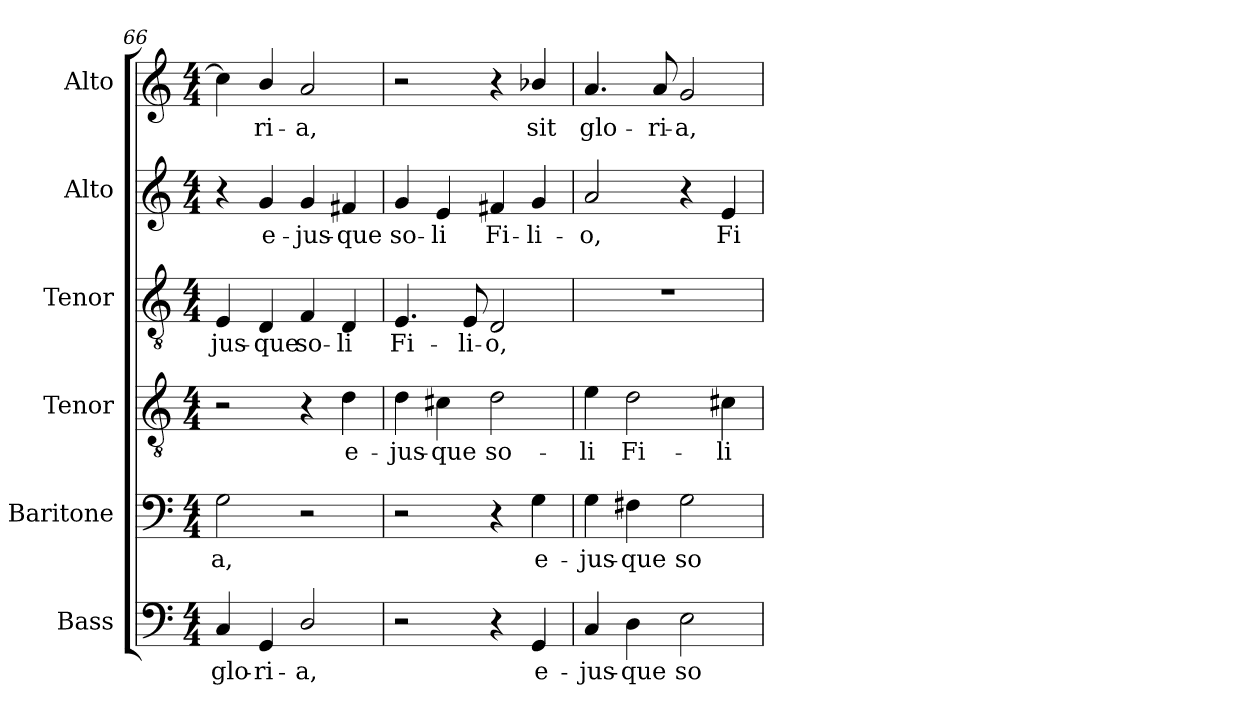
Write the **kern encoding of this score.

**kern	**text	**kern	**text	**kern	**text	**kern	**text	**kern	**text	**kern	**text
*part6	*part6	*part5	*part5	*part4	*part4	*part3	*part3	*part2	*part2	*part1	*part1
*staff6	*staff6	*staff5	*staff5	*staff4	*staff4	*staff3	*staff3	*staff2	*staff2	*staff1	*staff1
*I"Bass	*	*I"Baritone	*	*I"Tenor	*	*I"Tenor	*	*I"Alto	*	*I"Alto	*
*I'B.	*	*I'Bar.	*	*I'T.	*	*I'T.	*	*I'A.	*	*	*
*clefF4	*	*clefF4	*	*clefGv2	*	*clefGv2	*	*clefG2	*	*clefG2	*
*	*	*	*	*ITrd7c12	*	*ITrd7c12	*	*	*	*	*
*k[]	*	*k[]	*	*k[]	*	*k[]	*	*k[]	*	*k[]	*
*C:	*	*C:	*	*C:	*	*C:	*	*C:	*	*C:	*
*M4/4	*	*M4/4	*	*M4/4	*	*M4/4	*	*M4/4	*	*M4/4	*
=66	=66	=66	=66	=66	=66	=66	=66	=66	=66	=66	=66
!	!LO:LY:b:color=#000000	!	!	!	!	!	!	!	!	!	!
!	!	!	!LO:LY:b:color=#000000	!	!	!	!	!	!	!	!
!	!	!	!	!	!	!	!LO:LY:b:color=#000000	!	!	!	!
4Ci/	glo-	2Gi\	-a,	2r	.	4EEi/	-jus-	4r	.	4cci\]	.
!	!LO:LY:b:color=#000000	!	!	!	!	!	!	!	!	!	!
!	!	!	!	!	!	!	!LO:LY:b:color=#000000	!	!	!	!
!	!	!	!	!	!	!	!	!	!LO:LY:b:color=#000000	!	!
!	!	!	!	!	!	!	!	!	!	!	!LO:LY:b:color=#000000
4GGi/	-ri-	.	.	.	.	4DDi/	-que	4gi/	e-	4bi/	-ri-
!	!LO:LY:b:color=#000000	!	!	!	!	!	!	!	!	!	!
!	!	!	!	!	!	!	!LO:LY:b:color=#000000	!	!	!	!
!	!	!	!	!	!	!	!	!	!LO:LY:b:color=#000000	!	!
!	!	!	!	!	!	!	!	!	!	!	!LO:LY:b:color=#000000
2Di/	-a,	2r	.	4r	.	4FFi/	so-	4gi/	-jus-	2ai/	-a,
!	!	!	!	!	!LO:LY:b:color=#000000	!	!	!	!	!	!
!	!	!	!	!	!	!	!LO:LY:b:color=#000000	!	!	!	!
!	!	!	!	!	!	!	!	!	!LO:LY:b:color=#000000	!	!
.	.	.	.	4Di\	e-	4DDi/	-li	4f#Xi/	-que	.	.
=67	=67	=67	=67	=67	=67	=67	=67	=67	=67	=67	=67
!	!	!	!	!	!LO:LY:b:color=#000000	!	!	!	!	!	!
!	!	!	!	!	!	!	!LO:LY:b:color=#000000	!	!	!	!
!	!	!	!	!	!	!	!	!	!LO:LY:b:color=#000000	!	!
2r	.	2r	.	4Di\	-jus-	4.EEi/	Fi-	4gi/	so-	2r	.
!	!	!	!	!	!LO:LY:b:color=#000000	!	!	!	!	!	!
!	!	!	!	!	!	!	!	!	!LO:LY:b:color=#000000	!	!
.	.	.	.	4C#Xi\	-que	.	.	4ei/	-li	.	.
!	!	!	!	!	!	!	!LO:LY:b:color=#000000	!	!	!	!
.	.	.	.	.	.	8EEi/	-li-	.	.	.	.
!	!	!	!	!	!LO:LY:b:color=#000000	!	!	!	!	!	!
!	!	!	!	!	!	!	!LO:LY:b:color=#000000	!	!	!	!
!	!	!	!	!	!	!	!	!	!LO:LY:b:color=#000000	!	!
4r	.	4r	.	2Di\	so-	2DDi/	-o,	4f#Xi/	Fi-	4r	.
!	!LO:LY:b:color=#000000	!	!	!	!	!	!	!	!	!	!
!	!	!	!LO:LY:b:color=#000000	!	!	!	!	!	!	!	!
!	!	!	!	!	!	!	!	!	!LO:LY:b:color=#000000	!	!
!	!	!	!	!	!	!	!	!	!	!	!LO:LY:b:color=#000000
4GGi/	e-	4Gi\	e-	.	.	.	.	4gi/	-li-	4b-Xi/	sit
=68	=68	=68	=68	=68	=68	=68	=68	=68	=68	=68	=68
!	!LO:LY:b:color=#000000	!	!	!	!	!	!	!	!	!	!
!	!	!	!LO:LY:b:color=#000000	!	!	!	!	!	!	!	!
!	!	!	!	!	!LO:LY:b:color=#000000	!	!	!	!	!	!
!	!	!	!	!	!	!	!	!	!LO:LY:b:color=#000000	!	!
!	!	!	!	!	!	!	!	!	!	!	!LO:LY:b:color=#000000
4Ci/	-jus-	4Gi\	-jus-	4Ei\	-li	1r	.	2ai/	-o,	4.ai/	glo-
!	!LO:LY:b:color=#000000	!	!	!	!	!	!	!	!	!	!
!	!	!	!LO:LY:b:color=#000000	!	!	!	!	!	!	!	!
!	!	!	!	!	!LO:LY:b:color=#000000	!	!	!	!	!	!
4Di\	-que	4F#Xi\	-que	2Di\	Fi-	.	.	.	.	.	.
!	!	!	!	!	!	!	!	!	!	!	!LO:LY:b:color=#000000
.	.	.	.	.	.	.	.	.	.	8ai/	-ri-
!	!LO:LY:b:color=#000000	!	!	!	!	!	!	!	!	!	!
!	!	!	!LO:LY:b:color=#000000	!	!	!	!	!	!	!	!
!	!	!	!	!	!	!	!	!	!	!	!LO:LY:b:color=#000000
2Ei\	so-	2Gi\	so-	.	.	.	.	4r	.	2gi/	-a,
!	!	!	!	!	!LO:LY:b:color=#000000	!	!	!	!	!	!
!	!	!	!	!	!	!	!	!	!LO:LY:b:color=#000000	!	!
.	.	.	.	4C#Xi\	-li-	.	.	4ei/	Fi-	.	.
=	=	=	=	=	=	=	=	=	=	=	=
*-	*-	*-	*-	*-	*-	*-	*-	*-	*-	*-	*-
